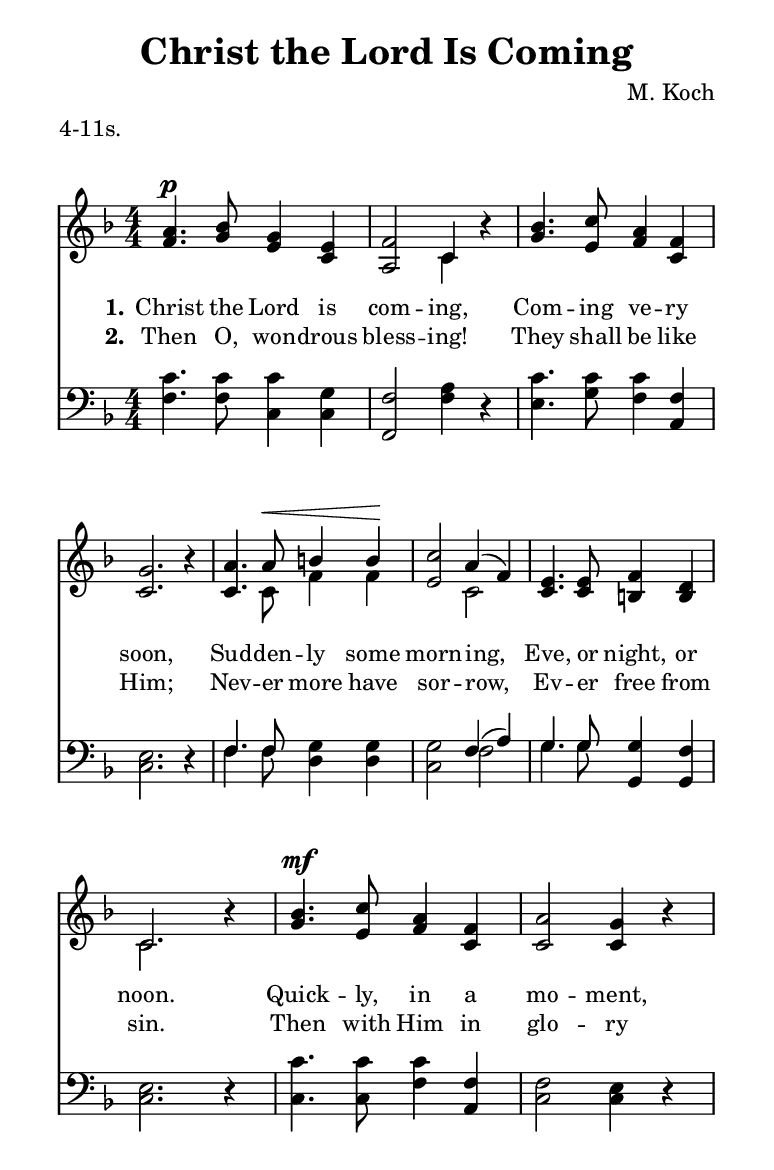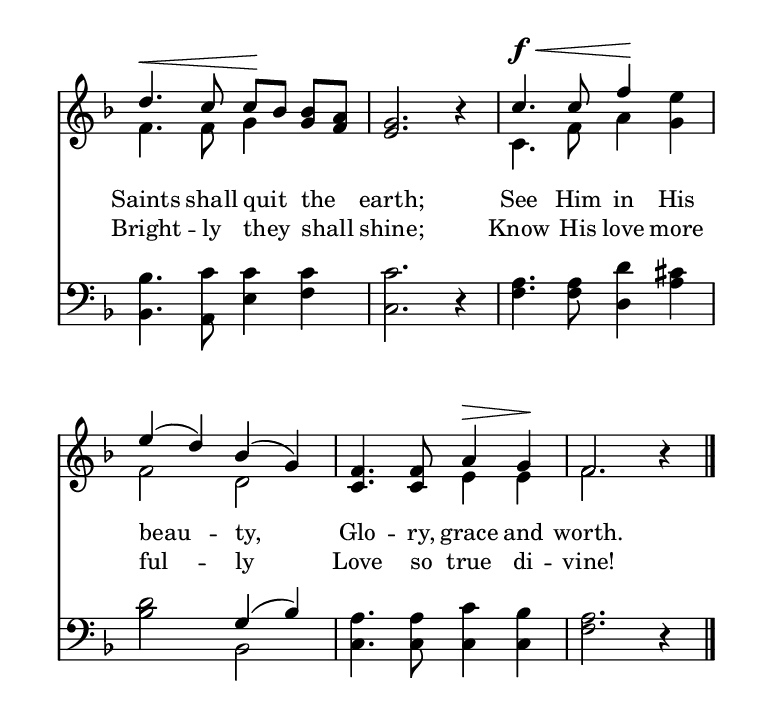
\include "common/global.ily"
\paper {
  \include "common/paper.ily"
  system-count = #(cond (is-eogsized 4) (#t #f))
}

\header{
  hymnnumber = "157"
  title = "Christ the Lord Is Coming"
  tunename = ""
  meter = "4-11s."
  poet = ""
  composer = "M. Koch"
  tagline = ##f
}

global = {
  \include "common/overrides.ily"
  \override Staff.TimeSignature.style = #'numbered % original has `c`
  \time 4/4
  \override Score.MetronomeMark.transparent = ##t % hide all fermata changes too
  \tempo 4=80
  \key f \major
  \autoBeamOff
}

notesSoprano = {
\global
\relative c'' {

  a4.^\p bes8 g4 e | f2 c4 r4 |
  bes'4. c8 a4 f | g2. r4 |
  a4. a8^\< b4 b\! | c2 a4( f) |
  e4. e8 f4 d | c2. r4 |

  bes'4.^\mf c8 a4 f | a2 g4 r4 |
  d'4.^\< c8 c8\![ bes] bes[ a] | g2. r4 |
  c4.^\f^\< c8 f4\! e | e( d) bes( g) |
  f4. f8 a4^\> g\! | f2. r4 |

  \bar "|."

}
}

notesAlto = {
\global
\relative e' {

  f4. g8 e4 c | a2 c4 r4 |
  g'4. e8 f4 c | c2. r4 |
  c4. c8 f4 f | e2 c |
  c4. c8 b4 b | c2. r4 |

  g'4. e8 f4 c | c2 c4 r4 |
  f4. f8 g4 g8[ f] | e2. r4 |
  c4. f8 a4 g | f2 d |
  c4. c8 e4 e | f2. r4 |

}
}

notesTenor = {
\global
\relative a {

  c4. c8 c4 g | f2 a4 r4 |
  c4. c8 c4 f, | e2. r4 |
  f4. f8 g4 g | g2 f4( a) |
  g4. g8 g4 f | e2. r4 |

  c'4. c8 c4 f, | f2 e4 r4 |
  bes'4. c8 c4 c | c2. r4 |
  a4. a8 d4 cis | d2 g,4( bes) |
  a4. a8 c4 bes | a2. r4 |

}
}

notesBass = {
\global
\relative f {

  f4. f8 c4 c | f,2 f'4 r4 |
  e4. g8 f4 a, | c2. r4 |
  f4. f8 d4 d | c2 f |
  g4. g8 g,4 g | c2. r4 |

  c4. c8 f4 a, | c2 c4 r4 |
  bes4. a8 e'4 f | c2. r4 |
  f4. f8 d4 a' | bes2 bes, |
  c4. c8 c4 c | f2. r4 |

}
}

wordsA = \lyricmode {
\set stanza = "1."

Christ the Lord is com -- ing,
Com -- ing ve -- ry soon,
Sud -- den -- ly some morn -- ing,
Eve, or night, or noon.
Quick -- ly, in a mo -- ment,
Saints shall quit the earth;
See Him in His beau -- ty,
Glo -- ry, grace and worth.

}

wordsB = \lyricmode {
\set stanza = "2."

Then O, won -- drous bless -- ing!
They shall be like Him;
Nev -- er more have sor -- row,
Ev -- er free from sin.
Then with Him in glo -- ry
Bright -- ly they shall shine;
Know His love more ful -- ly
Love so true di -- vine!

}

\score {
  \context ChoirStaff <<
    \context Staff = upper <<
      \set Staff.autoBeaming = ##f
      \set ChoirStaff.systemStartDelimiter = #'SystemStartBar
      \set ChoirStaff.printPartCombineTexts = ##f
      \partcombine #'(2 . 9) \notesSoprano \notesAlto
      \context NullVoice = sopranos { \voiceOne << \notesSoprano >> }
      \context NullVoice = altos { \voiceTwo << \notesAlto >> }
      \context Lyrics = one   \lyricsto sopranos \wordsA
      \context Lyrics = two   \lyricsto sopranos \wordsB
    >>
    \context Staff = men <<
      \set Staff.autoBeaming = ##f
      \clef bass
      \set ChoirStaff.printPartCombineTexts = ##f
      \partcombine #'(2 . 9) \notesTenor \notesBass
      \context NullVoice = tenors { \voiceOne << \notesTenor >> }
      \context NullVoice = basses { \voiceTwo << \notesBass >> }
    >>
  >>
  \layout {
    \include "common/layout.ily"
  }
  \midi{
    \include "common/midi.ily"
  }
}

\version "2.19.49"  % necessary for upgrading to future LilyPond versions.

% vi:set et ts=2 sw=2 ai nocindent syntax=lilypond:
